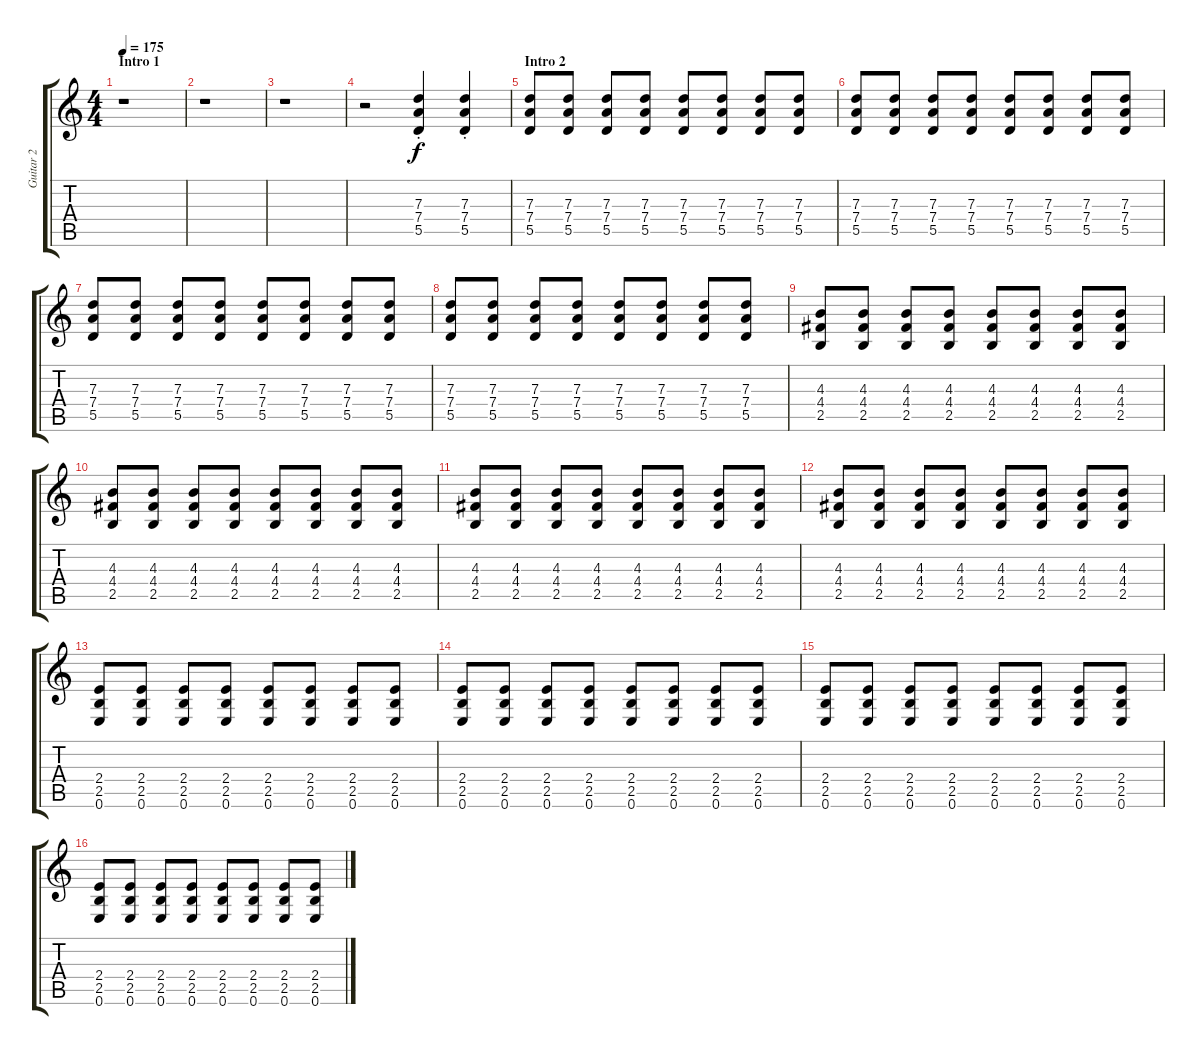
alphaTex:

\track ("Guitar 2" "Guitar 2") {instrument distortionguitar}
\staff {score tabs}
\tuning (E4 B3 G3 D3 A2 E2) {hide}
\ts (4 4)
\section ("" "Intro 1")
\tempo 175
\clef g2
\ks c
r.1{dy f instrument distortionguitar} |
r.1 |
r.1 |
r.2 (7.3{st} 7.4{st} 5.5{st}).4 (7.3{st} 7.4{st} 5.5{st}).4 |
\section ("" "Intro 2")
(7.3 7.4 5.5).8 (7.3 7.4 5.5).8 (7.3 7.4 5.5).8 (7.3 7.4 5.5).8 (7.3 7.4 5.5).8 (7.3 7.4 5.5).8 (7.3 7.4 5.5).8 (7.3 7.4 5.5).8 |
(7.3 7.4 5.5).8 (7.3 7.4 5.5).8 (7.3 7.4 5.5).8 (7.3 7.4 5.5).8 (7.3 7.4 5.5).8 (7.3 7.4 5.5).8 (7.3 7.4 5.5).8 (7.3 7.4 5.5).8 |
(7.3 7.4 5.5).8 (7.3 7.4 5.5).8 (7.3 7.4 5.5).8 (7.3 7.4 5.5).8 (7.3 7.4 5.5).8 (7.3 7.4 5.5).8 (7.3 7.4 5.5).8 (7.3 7.4 5.5).8 |
(7.3 7.4 5.5).8 (7.3 7.4 5.5).8 (7.3 7.4 5.5).8 (7.3 7.4 5.5).8 (7.3 7.4 5.5).8 (7.3 7.4 5.5).8 (7.3 7.4 5.5).8 (7.3 7.4 5.5).8 |
(4.3 4.4 2.5).8 (4.3 4.4 2.5).8 (4.3 4.4 2.5).8 (4.3 4.4 2.5).8 (4.3 4.4 2.5).8 (4.3 4.4 2.5).8 (4.3 4.4 2.5).8 (4.3 4.4 2.5).8 |
(4.3 4.4 2.5).8 (4.3 4.4 2.5).8 (4.3 4.4 2.5).8 (4.3 4.4 2.5).8 (4.3 4.4 2.5).8 (4.3 4.4 2.5).8 (4.3 4.4 2.5).8 (4.3 4.4 2.5).8 |
(4.3 4.4 2.5).8 (4.3 4.4 2.5).8 (4.3 4.4 2.5).8 (4.3 4.4 2.5).8 (4.3 4.4 2.5).8 (4.3 4.4 2.5).8 (4.3 4.4 2.5).8 (4.3 4.4 2.5).8 |
(4.3 4.4 2.5).8 (4.3 4.4 2.5).8 (4.3 4.4 2.5).8 (4.3 4.4 2.5).8 (4.3 4.4 2.5).8 (4.3 4.4 2.5).8 (4.3 4.4 2.5).8 (4.3 4.4 2.5).8 |
(2.4 2.5 0.6).8 (2.4 2.5 0.6).8 (2.4 2.5 0.6).8 (2.4 2.5 0.6).8 (2.4 2.5 0.6).8 (2.4 2.5 0.6).8 (2.4 2.5 0.6).8 (2.4 2.5 0.6).8 |
(2.4 2.5 0.6).8 (2.4 2.5 0.6).8 (2.4 2.5 0.6).8 (2.4 2.5 0.6).8 (2.4 2.5 0.6).8 (2.4 2.5 0.6).8 (2.4 2.5 0.6).8 (2.4 2.5 0.6).8 |
(2.4 2.5 0.6).8 (2.4 2.5 0.6).8 (2.4 2.5 0.6).8 (2.4 2.5 0.6).8 (2.4 2.5 0.6).8 (2.4 2.5 0.6).8 (2.4 2.5 0.6).8 (2.4 2.5 0.6).8 |
(2.4 2.5 0.6).8 (2.4 2.5 0.6).8 (2.4 2.5 0.6).8 (2.4 2.5 0.6).8 (2.4 2.5 0.6).8 (2.4 2.5 0.6).8 (2.4 2.5 0.6).8 (2.4 2.5 0.6).8
